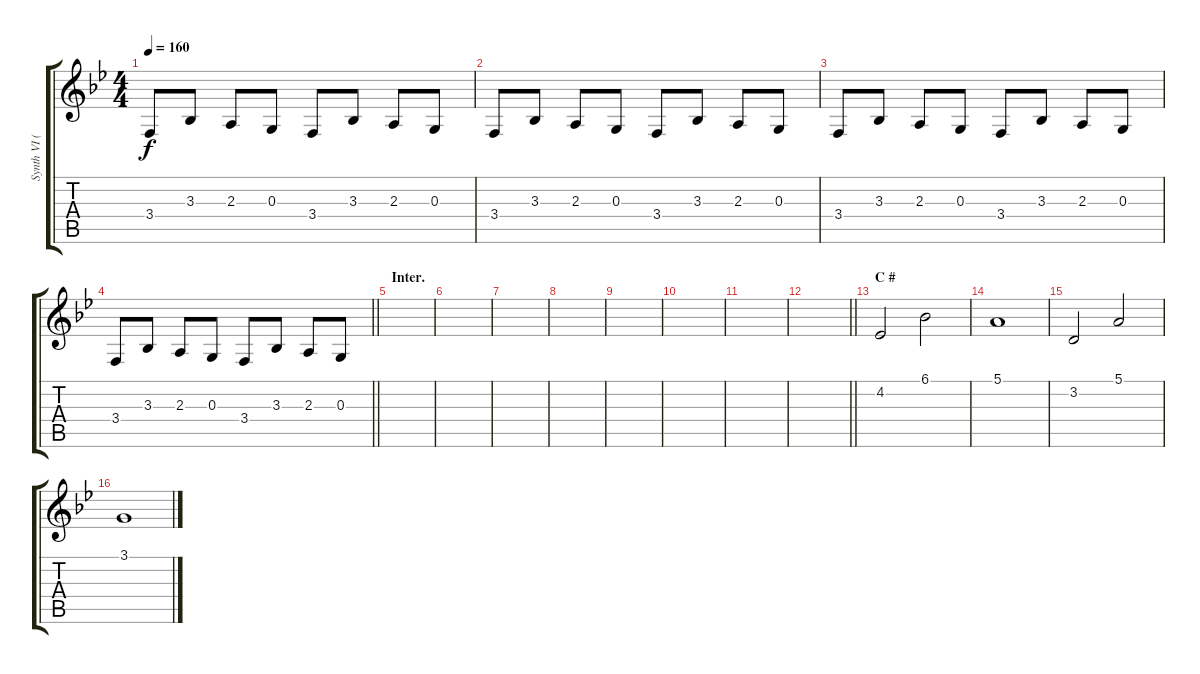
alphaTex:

\track ("Synth VI (Kotobuki Tsumugi)" "Synth VI (") {instrument glockenspiel}
\staff {score tabs}
\tuning (E4 B3 G3 D3 A2 E2) {hide}
\ts (4 4)
\tempo 160
\clef g2
\ks bb
3.4.8{dy f} 3.3.8 2.3.8 0.3.8 3.4.8 3.3.8 2.3.8 0.3.8 |
3.4.8 3.3.8 2.3.8 0.3.8 3.4.8 3.3.8 2.3.8 0.3.8 |
3.4.8 3.3.8 2.3.8 0.3.8 3.4.8 3.3.8 2.3.8 0.3.8 |
\barLineRight lightlight
3.4.8 3.3.8 2.3.8 0.3.8 3.4.8 3.3.8 2.3.8 0.3.8 |
\section ("" "Inter.")
|
|
|
|
|
|
|
\barLineRight lightlight
|
\section ("" "C #")
4.2.2{volume 13} 6.1.2 |
5.1.1 |
3.2.2 5.1.2 |
3.1.1
